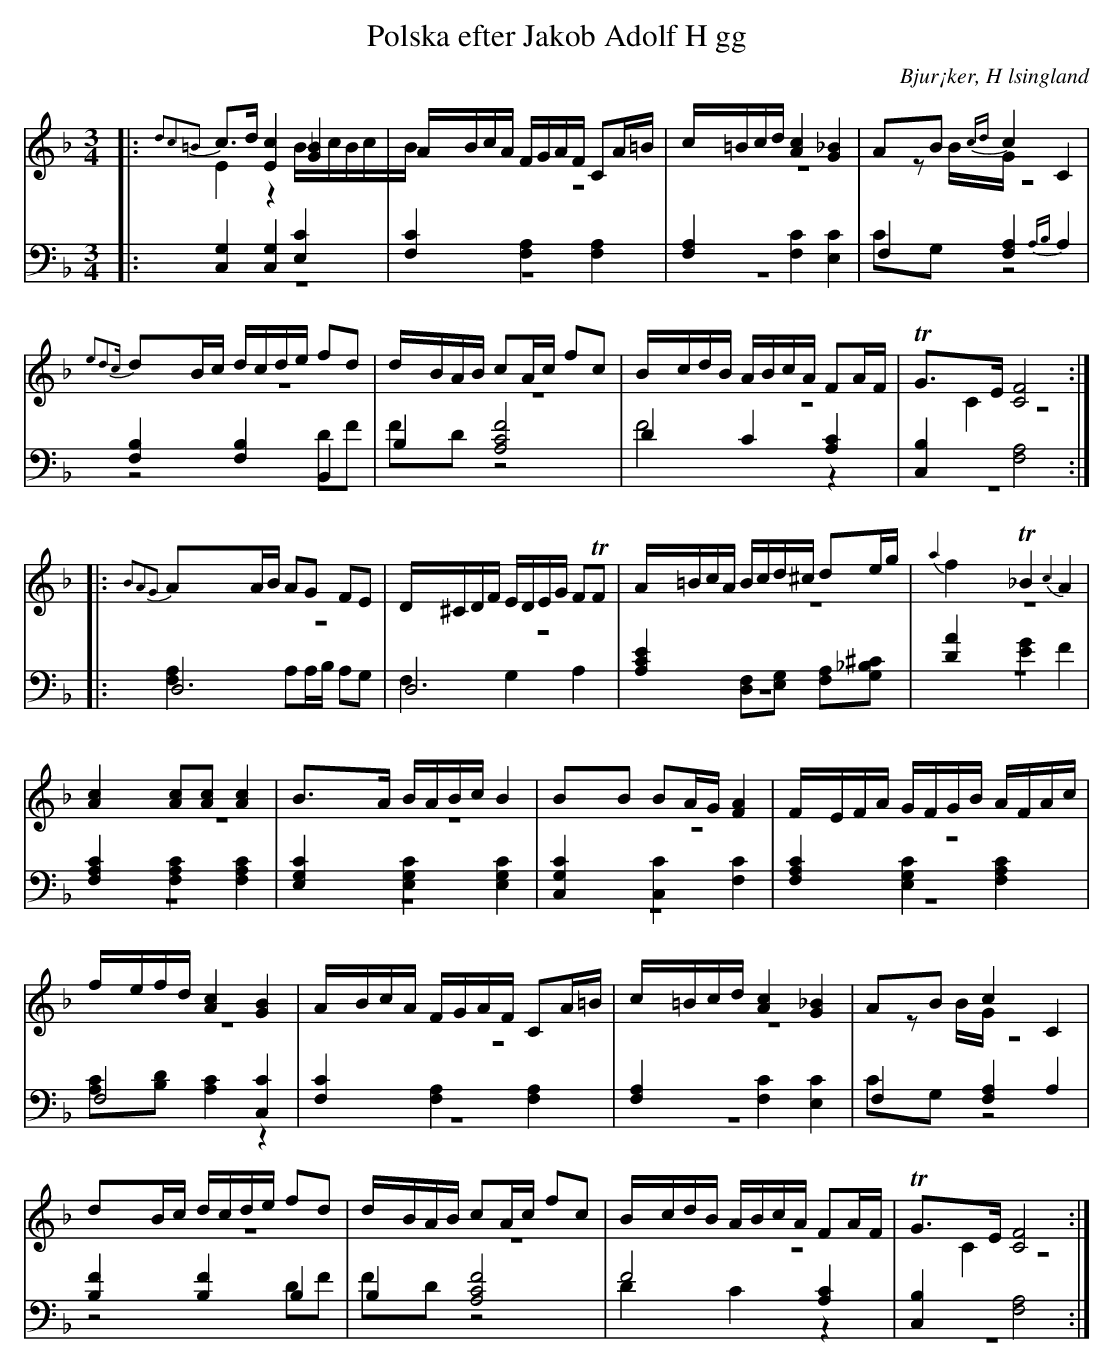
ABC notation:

X:1
T: Polska efter Jakob Adolf H gg
O: Bjur¡ker, H lsingland
M: 3/4
L: 1/16
K: F
V:1
V:2 merge
V:3
V:4 merge
V:1
|: {d2c2=B2}c2>d2 [E4c4] [G4_B4]|ABcA FGAF C2A=B|c=Bcd [A4c4] [G4_B4]|A2B2 {cd}c4 C4 |
{e2d2c}d2Bc dcde f2d2|dBAB c2Ac f2c2|BcdB ABcA F2AF|TG2>E2 [C8F8]:|
|:{B2A2G2}A2AB A2G2 F2E2|D^CDF EDEG F2TF2|A=BcA Bcd^c d2eg|{a2}f4 T_B4 {c2}A4 |
[A4c4] [A2c2][A2c2] [A4c4]|B2>A2 BABc B4|B2B2 B2AG [F4A4]|FEFA GFGB AFAc|
fefd [A4c4] [G4B4]|ABcA FGAF C2A=B|c=Bcd [A4c4] [G4_B4]|A2B2 c4 C4 |
d2Bc dcde f2d2|dBAB c2Ac f2c2|BcdB ABcA F2AF|TG2>E2 [C8F8]:|
V:2
|:E4 z4 B4/5c4/5B4/5c4/5B4/5|z12|z12|z2BG z8 |
z12|z12|z12|C4 z8:|
|:z12|z12|z12|z12 |
z12|z12|z12|z12|
z12|z12|z12|z2BG z8 |
z12|z12|z12|C4 z8:|
V:3 clef=bass
|: [C,4G,4] [C,4G,4] [E,4C4]|[F,4C4] [F,4A,4] [F,4A,4]|[F,4A,4] [F,4C4] [E,4C4]| F,4 [F,4A,4] {A,B,}A,4|
[B,4F,4] [B,4F,4] B,,4|B,4 [A,8C8F8]|D4 C4 [A,4C4]|[C,4B,4] [F,8A,8]:|
|:D,12|D,12|[A,4C4E4] [D,2F,2][E,2G,2] [F,2A,2][^C2G,2_B,2]|
[D4A4] [E4G4] F4|[F,4A,4C4] [F,4A,4C4] [F,4A,4C4]|[E,4G,4C4] [E,4G,4C4] [E,4G,4C4]|[C,4G,4C4] [C,4C4] [F,4C4]|
[F,4A,4C4] [E,4G,4C4] [F,4A,4C4]|F,8 [C,4C4]|[F,4C4] [F,4A,4] [F,4A,4]|[F,4A,4] [F,4C4] [E,4C4]|
F,4 [F,4A,4] A,4|[B,4F4] [B,4F4] B,4|B,4 [A,8C8F8]|F8  [A,4C4]|[C,4B,4] [F,8A,8]:|
V:4 clef=bass
|:z12|z12|z12|C2G,2 z8 |
z8 D2F2|F2D2 z8|F8 z4|z12:|
|:[F,4A,4] A,2A,B, A,2G,2|F,4 G,4 A,4|z12|z12 |
z12|z12|z12|z12|
[A,2C2][B,2D2] [A,4C4] z4|z12|z12|C2G,2 z8 |
z8 D2F2|F2D2 z8|D4 C4 z4|z12:|
